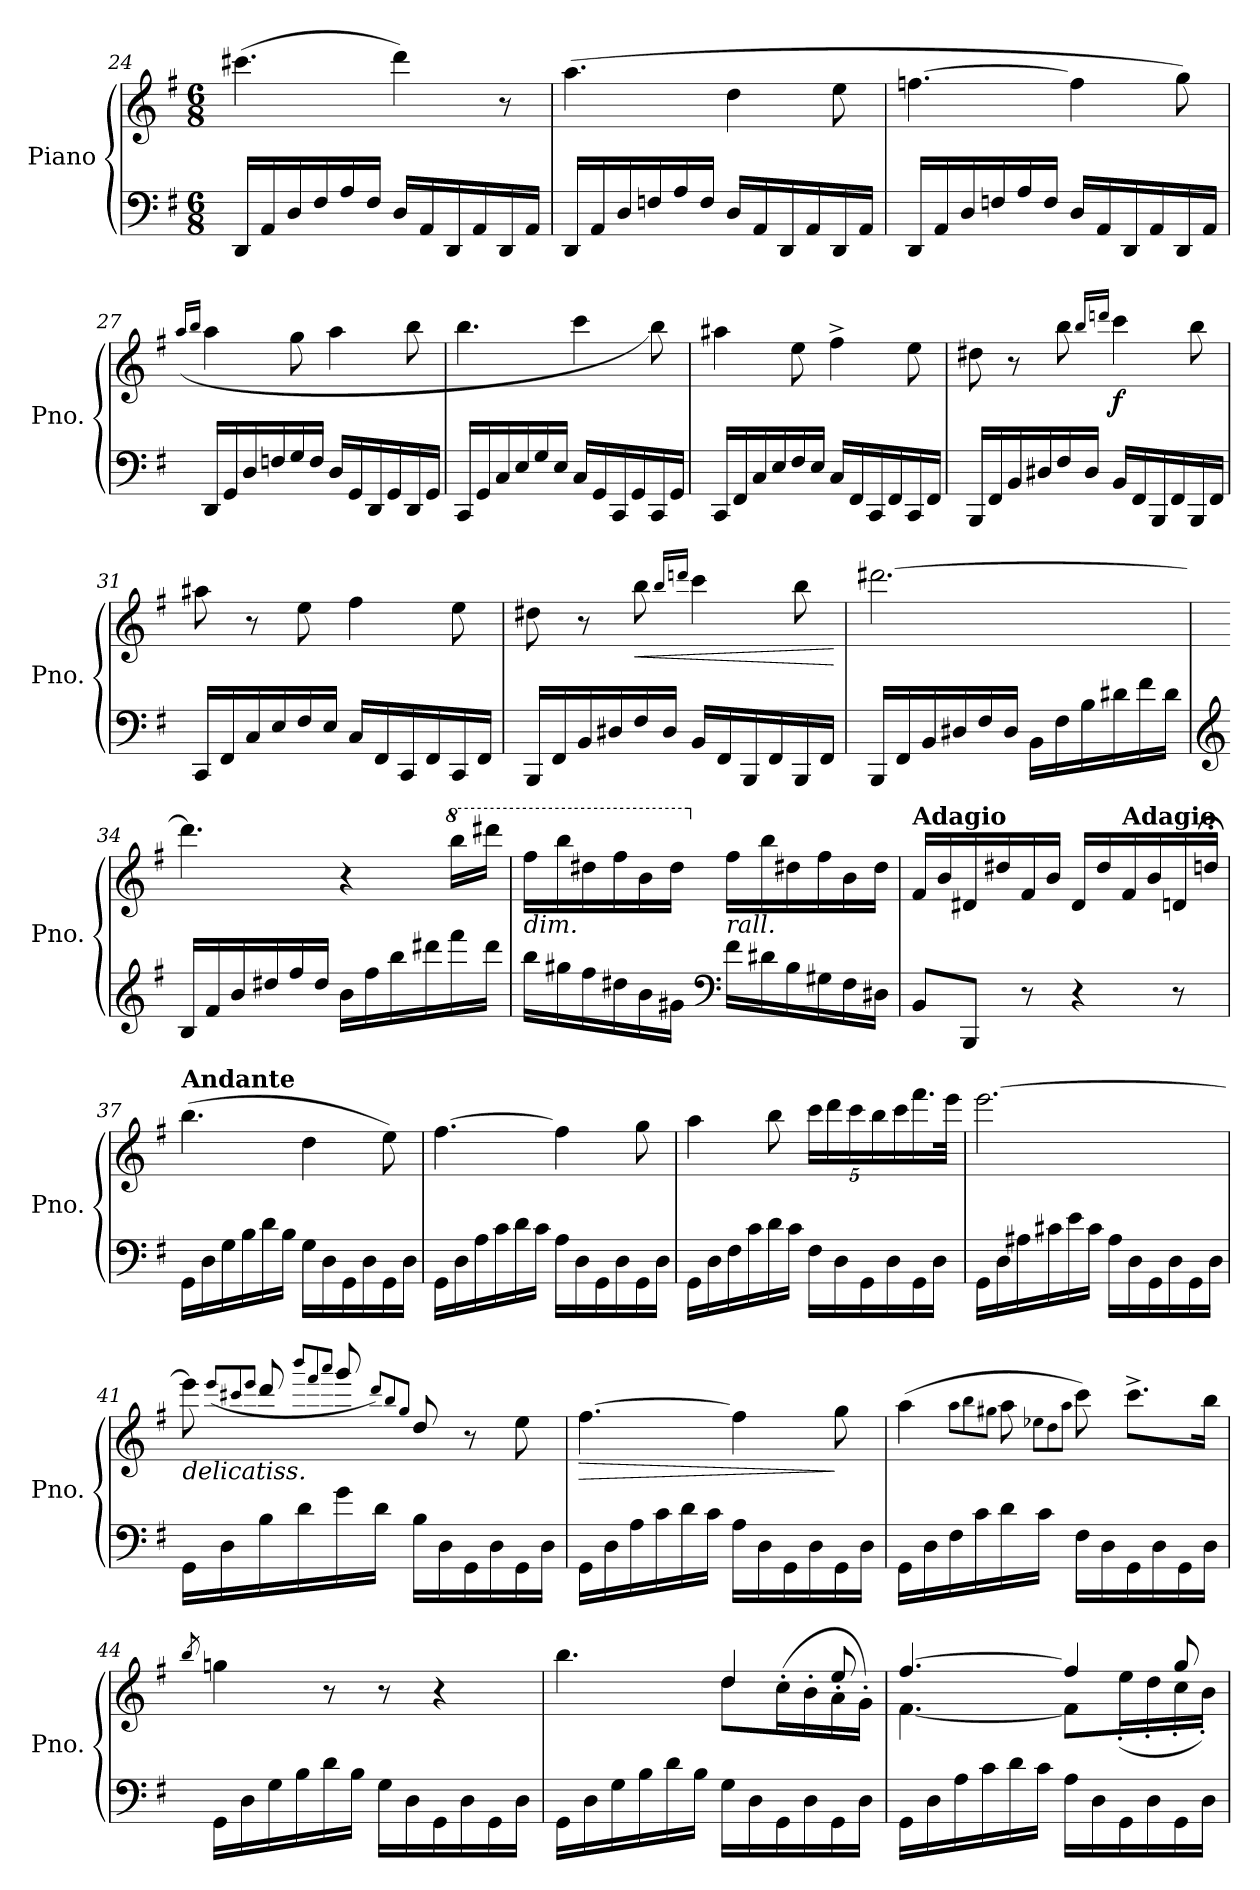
**kern	**kern	**dynam
*part1	*part1	*part1
*staff2	*staff1	*staff1/2
*I"Piano	*	*
*I'Pno.	*	*
*clefF4	*clefG2	*
*k[f#]	*k[f#]	*
*M6/8	*M6/8	*
=24	=24	=24
16DD/LL	(>4.ccc#X\	.
16AA/	.	.
16D/	.	.
16F#/	.	.
16A/	.	.
16F#/JJ	.	.
16D/LL	4ddd\)	.
16AA/	.	.
16DD/	.	.
16AA/	.	.
16DD/	8r	.
16AA/JJ	.	.
=25	=25	=25
16DD/LL	(>4.aa\	.
16AA/	.	.
16D/	.	.
16Fn/	.	.
16A/	.	.
16F/JJ	.	.
16D/LL	4dd\	.
16AA/	.	.
16DD/	.	.
16AA/	.	.
16DD/	8ee\	.
16AA/JJ	.	.
!!LO:LB:g=z
=26	=26	=26
16DD/LL	[4.ffn\	.
16AA/	.	.
16D/	.	.
16Fn/	.	.
16A/	.	.
16F/JJ	.	.
16D/LL	4ff\]	.
16AA/	.	.
16DD/	.	.
16AA/	.	.
16DD/	8gg\)	.
16AA/JJ	.	.
=27	=27	=27
.	(>16qaa/LL	.
.	16qbb/JJ	.
16DD/LL	4aa\	.
16GG/	.	.
16D/	.	.
16Fn/	.	.
16G/	8gg\	.
16F/JJ	.	.
16D/LL	4aa\	.
16GG/	.	.
16DD/	.	.
16GG/	.	.
16DD/	8bb\	.
16GG/JJ	.	.
=28	=28	=28
16CC/LL	4.bb\	.
16GG/	.	.
16C/	.	.
16E/	.	.
16G/	.	.
16E/JJ	.	.
16C/LL	4ccc\	.
16GG/	.	.
16CC/	.	.
16GG/	.	.
16CC/	8bb\)	.
16GG/JJ	.	.
!!LO:PB:g=z
=29	=29	=29
16CC/LL	4aa#X\	.
16FF#/	.	.
16C/	.	.
16E/	.	.
16F#/	8ee\	.
16E/JJ	.	.
16C/LL	4ff#^\	.
16FF#/	.	.
16CC/	.	.
16FF#/	.	.
16CC/	8ee\	.
16FF#/JJ	.	.
=30	=30	=30
16BBB/LL	8dd#X\	.
16FF#/	.	.
16BB/	8r	.
16D#X/	.	.
16F#/	8bb\	.
16D#/JJ	.	.
.	16qbb/LL	.
.	16qdddn/JJ	.
!	!	!LO:DY:b
16BB/LL	4ccc\	f
16FF#/	.	.
16BBB/	.	.
16FF#/	.	.
16BBB/	8bb\	.
16FF#/JJ	.	.
=31	=31	=31
16CC/LL	8aa#X\	.
16FF#/	.	.
16C/	8r	.
16E/	.	.
16F#/	8ee\	.
16E/JJ	.	.
16C/LL	4ff#\	.
16FF#/	.	.
16CC/	.	.
16FF#/	.	.
16CC/	8ee\	.
16FF#/JJ	.	.
!!LO:LB:g=z
=32	=32	=32
16BBB/LL	8dd#X\	.
16FF#/	.	.
16BB/	8r	.
16D#X/	.	.
!	!	!LO:HP:b
16F#/	8bb\	<
16D#/JJ	.	.
.	16qbb/LL	.
.	16qdddn/JJ	.
16BB/LL	4ccc\	.
16FF#/	.	.
16BBB/	.	.
16FF#/	.	.
16BBB/	8bb\	.
16FF#/JJ	.	.
.	.	[
=33	=33	=33
16BBB/LL	[2.ddd#X\	.
16FF#/	.	.
16BB/	.	.
16D#X/	.	.
16F#/	.	.
16D#/JJ	.	.
16BB\LL	.	.
16F#\	.	.
16B\	.	.
16d#X\	.	.
16f#\	.	.
16d#\JJ	.	.
=34	=34	=34
*clefG2	*	*
16B/LL	4.ddd#\]	.
16f#/	.	.
16b/	.	.
16dd#X/	.	.
16ff#/	.	.
16dd#/JJ	.	.
16b\LL	4r	.
16ff#\	.	.
16bb\	.	.
16ddd#X\	.	.
*	*8va	*
16fff#\	16bbb\LL	.
16ddd#\JJ	16dddd#X\JJ	.
!!LO:LB:g=z
=35	=35	=35
!	!LO:TX:b:i:t=dim.	!
16bb\LL	16fff#\LL	.
16gg#X\	16bbb\	.
16ff#\	16ddd#X\	.
16dd#X\	16fff#\	.
16b\	16bb\	.
16g#X\JJ	16ddd#\JJ	.
*clefF4	*	*
*	*X8va	*
!	!LO:TX:b:i:t=rall.	!
16f#\LL	16ff#\LL	.
16d#X\	16bb\	.
16B\	16dd#X\	.
16G#X\	16ff#\	.
16F#\	16b\	.
16D#X\JJ	16dd#\JJ	.
=36	=36	=36
!	!LO:TX:a:B:t=Adagio	!
8BB/L	16f#/LL	.
.	16b/	.
8BBB/J	16d#X/	.
.	16dd#X/	.
8r	16f#/	.
.	16b/JJ	.
4r	16d#/LL	.
.	16dd#/	.
!	!LO:TX:a:B:t=Adagio	!
.	16f#/	.
.	16b/	.
8r	16dn/	.
.	16ddn;</JJ	.
=37	=37	=37
!	!LO:TX:a:B:t=Andante	!
!LO:N:head=solid	!	!
16GG\LL	(>4.bb\	.
16D\	.	.
16G\	.	.
16B\	.	.
16d\	.	.
16B\JJ	.	.
16G\LL	4dd\	.
16D\	.	.
16GG\	.	.
16D\	.	.
16GG\	8ee\)	.
16D\JJ	.	.
!!LO:LB:g=z
=38	=38	=38
!LO:N:head=solid	!	!
16GG\LL	[4.ff#\	.
16D\	.	.
16A\	.	.
16c\	.	.
16d\	.	.
16c\JJ	.	.
16A\LL	4ff#\]	.
16D\	.	.
16GG\	.	.
16D\	.	.
16GG\	8gg\	.
16D\JJ	.	.
=39	=39	=39
!LO:N:head=solid	!	!
16GG\LL	4aa\	.
16D\	.	.
16F#\	.	.
16c\	.	.
16d\	8bb\	.
16c\JJ	.	.
*	*Xbrackettup	*
16F#\LL	20ccc\LL	.
.	20ddd\	.
16D\	.	.
.	20ccc\	.
16GG\	.	.
.	20bb\	.
16D\	.	.
.	20ccc\	.
16GG\	16.fff#\	.
16D\JJ	.	.
.	32eee\JJk	.
=40	=40	=40
!LO:N:head=solid	!	!
16GG\LL	[2.eee\	.
16D\	.	.
16A#X\	.	.
16c#X\	.	.
16e\	.	.
16c#\JJ	.	.
16A#\LL	.	.
16D\	.	.
16GG\	.	.
16D\	.	.
16GG\	.	.
16D\JJ	.	.
!!LO:PB:g=z
=41	=41	=41
!	!LO:TX:b:i:t=delicatiss.	!
!LO:N:head=solid	!	!
16GG\LL	8eee\]	.
16D\	.	.
.	(<8qeee/L	.
.	8qccc#X/	.
.	8qeee/J	.
16B\	8ddd!/	.
16d\	.	.
.	8qbbb/L	.
.	8qfff#/	.
.	8qaaa/J	.
16g\	8ggg!/	.
16d\JJ	.	.
.	8qddd/L)	.
.	8qbb/	.
.	8qgg/J	.
16B\LL	8dd/	.
16D\	.	.
16GG\	8r	.
16D\	.	.
16GG\	8ee\	.
16D\JJ	.	.
=42	=42	=42
!LO:N:head=solid	!	!LO:HP:b
16GG\LL	[4.ff#\	>
16D\	.	.
16A\	.	.
16c\	.	.
16d\	.	.
16c\JJ	.	.
16A\LL	4ff#\]	.
16D\	.	.
16GG\	.	.
16D\	.	.
16GG\	8gg\	]
16D\JJ	.	.
=43	=43	=43
!LO:N:head=solid	!	!
16GG\LL	(>4aa\	.
16D\	.	.
16F#\	.	.
16c\	.	.
.	8qaa\L	.
.	8qbb\	.
.	8qgg#X\J	.
16d\	8aa\	.
16c\JJ	.	.
.	8qee-X\L	.
.	8qdd\	.
.	8qaa\J	.
16F#\LL	8ccc\)	.
16D\	.	.
16GG\	8.ccc^\L	.
16D\	.	.
16GG\	.	.
16D\JJ	16bb\Jk	.
!!LO:LB:g=z
=44	=44	=44
.	8qbb/	.
!LO:N:head=solid	!	!
16GG\LL	4ggn\	.
16D\	.	.
16G\	.	.
16B\	.	.
16d\	8r	.
16B\JJ	.	.
16G\LL	8r	.
16D\	.	.
16GG\	4r	.
16D\	.	.
16GG\	.	.
16D\JJ	.	.
=45	=45	=45
!LO:N:head=solid	!	!
*	*^	*
16GG\LL	4.bb\	4.ryy	.
16D\	.	.	.
16G\	.	.	.
16B\	.	.	.
16d\	.	.	.
16B\JJ	.	.	.
16G\LL	8dd\L	4dd/	.
16D\	.	.	.
16GG\	(<16cc'\L	.	.
16D\	16b'\	.	.
16GG\	16a'\	8ee/	.
16D\JJ	16g'\JJ)	.	.
=46	=46	=46	=46
!LO:N:head=solid	!	!	!
16GG\LL	[4.ff#/	[4.f#\	.
16D\	.	.	.
16A\	.	.	.
16c\	.	.	.
16d\	.	.	.
16c\JJ	.	.	.
16A\LL	4ff#/]	8f#\L]	.
16D\	.	.	.
16GG\	.	(<16ee'\L	.
16D\	.	16dd'\	.
16GG\	8gg/	16cc'\	.
16D\JJ	.	16b'\JJ)	.
*	*v	*v	*
=	=	=
*-	*-	*-
